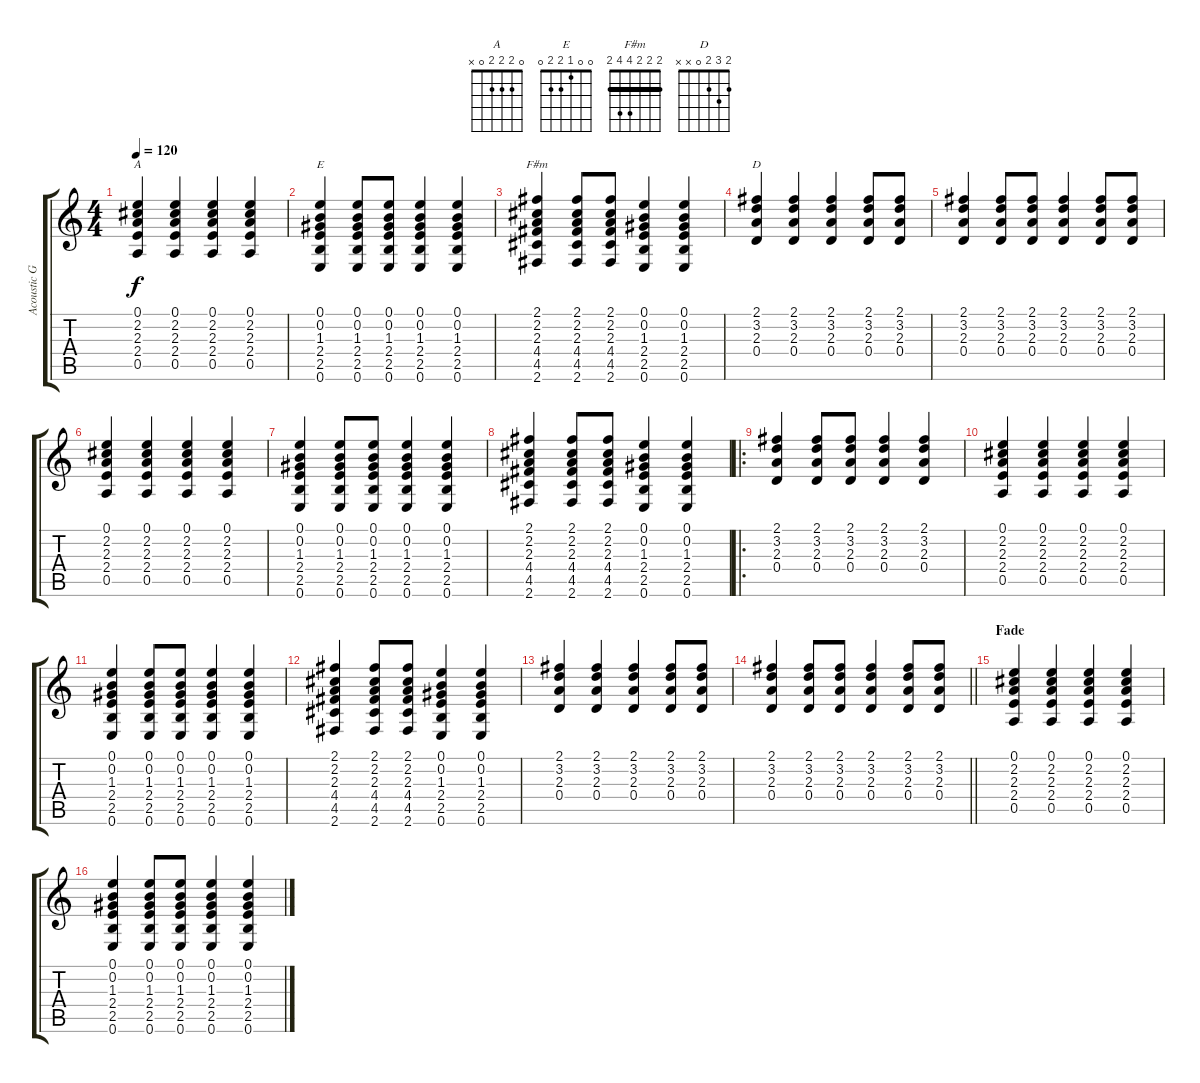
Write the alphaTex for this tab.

\track ("Acoustic Gtr" "Acoustic G") {instrument acousticguitarnylon}
\staff {score tabs}
\tuning (E4 B3 G3 D3 A2 E2) {hide}
\chord ("A" 0 2 2 2 0 x)
\chord ("E" 0 0 1 2 2 0)
\chord ("F#m" 2 2 2 4 4 2) {barre 2}
\chord ("D" 2 3 2 0 x x)
\ts (4 4)
\tempo 120
\clef g2
\ks c
(0.1 2.2 2.3 2.4 0.5).4{ch "A" dy f} (0.1 2.2 2.3 2.4 0.5).4 (0.1 2.2 2.3 2.4 0.5).4 (0.1 2.2 2.3 2.4 0.5).4 |
(0.1 0.2 1.3 2.4 2.5 0.6).4{ch "E"} (0.1 0.2 1.3 2.4 2.5 0.6).8 (0.1 0.2 1.3 2.4 2.5 0.6).8 (0.1 0.2 1.3 2.4 2.5 0.6).4 (0.1 0.2 1.3 2.4 2.5 0.6).4 |
(2.1 2.2 2.3 4.4 4.5 2.6).4{ch "F#m"} (2.1 2.2 2.3 4.4 4.5 2.6).8 (2.1 2.2 2.3 4.4 4.5 2.6).8 (0.1 0.2 1.3 2.4 2.5 0.6).4 (0.1 0.2 1.3 2.4 2.5 0.6).4 |
(2.1 3.2 2.3 0.4).4{ch "D"} (2.1 3.2 2.3 0.4).4 (2.1 3.2 2.3 0.4).4 (2.1 3.2 2.3 0.4).8 (2.1 3.2 2.3 0.4).8 |
(2.1 3.2 2.3 0.4).4 (2.1 3.2 2.3 0.4).8 (2.1 3.2 2.3 0.4).8 (2.1 3.2 2.3 0.4).4 (2.1 3.2 2.3 0.4).8 (2.1 3.2 2.3 0.4).8 |
(0.1 2.2 2.3 2.4 0.5).4 (0.1 2.2 2.3 2.4 0.5).4 (0.1 2.2 2.3 2.4 0.5).4 (0.1 2.2 2.3 2.4 0.5).4 |
(0.1 0.2 1.3 2.4 2.5 0.6).4 (0.1 0.2 1.3 2.4 2.5 0.6).8 (0.1 0.2 1.3 2.4 2.5 0.6).8 (0.1 0.2 1.3 2.4 2.5 0.6).4 (0.1 0.2 1.3 2.4 2.5 0.6).4 |
(2.1 2.2 2.3 4.4 4.5 2.6).4 (2.1 2.2 2.3 4.4 4.5 2.6).8 (2.1 2.2 2.3 4.4 4.5 2.6).8 (0.1 0.2 1.3 2.4 2.5 0.6).4 (0.1 0.2 1.3 2.4 2.5 0.6).4 |
\ro
(2.1 3.2 2.3 0.4).4 (2.1 3.2 2.3 0.4).8 (2.1 3.2 2.3 0.4).8 (2.1 3.2 2.3 0.4).4 (2.1 3.2 2.3 0.4).4 |
(0.1 2.2 2.3 2.4 0.5).4 (0.1 2.2 2.3 2.4 0.5).4 (0.1 2.2 2.3 2.4 0.5).4 (0.1 2.2 2.3 2.4 0.5).4 |
(0.1 0.2 1.3 2.4 2.5 0.6).4 (0.1 0.2 1.3 2.4 2.5 0.6).8 (0.1 0.2 1.3 2.4 2.5 0.6).8 (0.1 0.2 1.3 2.4 2.5 0.6).4 (0.1 0.2 1.3 2.4 2.5 0.6).4 |
(2.1 2.2 2.3 4.4 4.5 2.6).4 (2.1 2.2 2.3 4.4 4.5 2.6).8 (2.1 2.2 2.3 4.4 4.5 2.6).8 (0.1 0.2 1.3 2.4 2.5 0.6).4 (0.1 0.2 1.3 2.4 2.5 0.6).4 |
(2.1 3.2 2.3 0.4).4 (2.1 3.2 2.3 0.4).4 (2.1 3.2 2.3 0.4).4 (2.1 3.2 2.3 0.4).8 (2.1 3.2 2.3 0.4).8 |
\barLineRight lightlight
(2.1 3.2 2.3 0.4).4 (2.1 3.2 2.3 0.4).8 (2.1 3.2 2.3 0.4).8 (2.1 3.2 2.3 0.4).4 (2.1 3.2 2.3 0.4).8 (2.1 3.2 2.3 0.4).8 |
\section ("" "Fade")
(0.1 2.2 2.3 2.4 0.5).4 (0.1 2.2 2.3 2.4 0.5).4 (0.1 2.2 2.3 2.4 0.5).4 (0.1 2.2 2.3 2.4 0.5).4 |
(0.1 0.2 1.3 2.4 2.5 0.6).4 (0.1 0.2 1.3 2.4 2.5 0.6).8 (0.1 0.2 1.3 2.4 2.5 0.6).8 (0.1 0.2 1.3 2.4 2.5 0.6).4 (0.1 0.2 1.3 2.4 2.5 0.6).4
